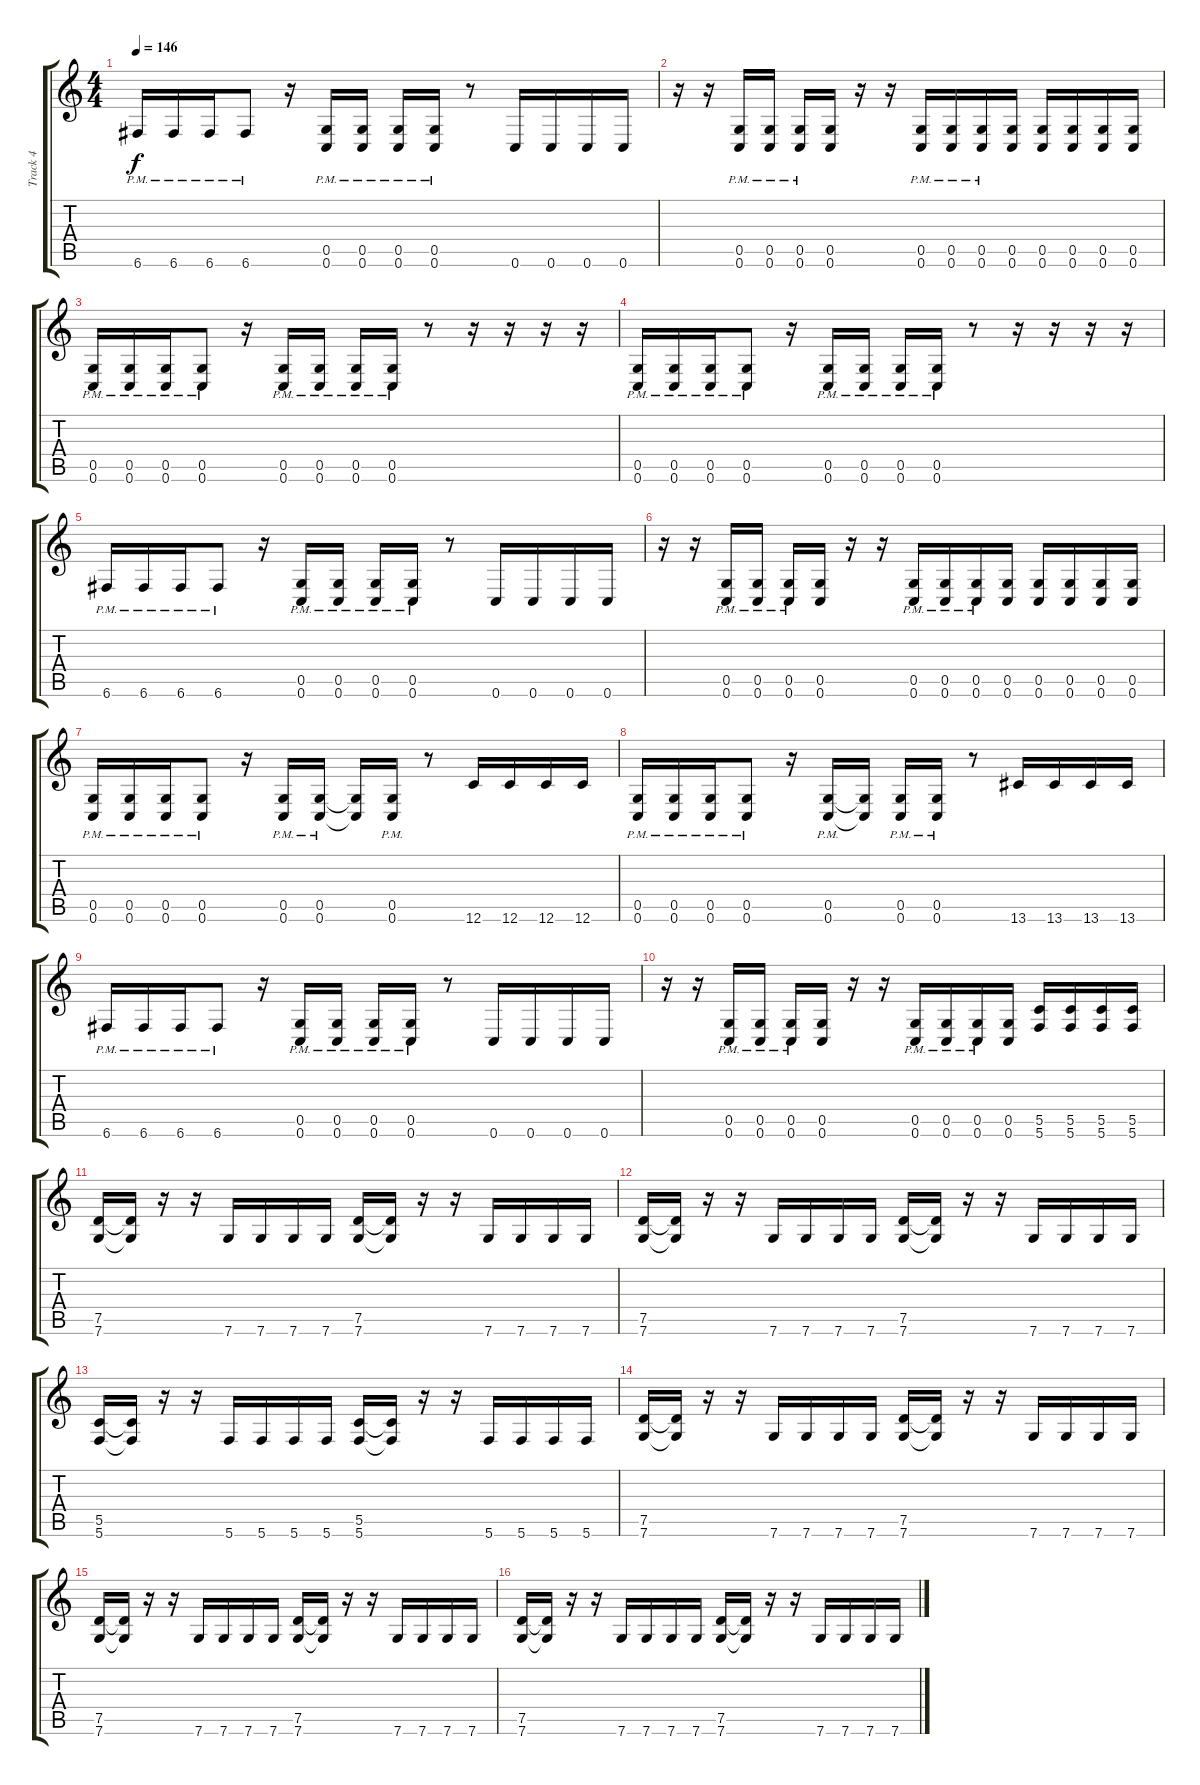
\track ("Track 4" "Track 4") {instrument distortionguitar}
\staff {score tabs}
\tuning (D4 A3 F3 C3 G2 C2) {hide}
\ts (4 4)
\tempo 146
\clef g2
\ks c
6.6{pm}.16{dy f} 6.6{pm}.16 6.6{pm}.16 6.6{pm}.8 r.16 (0.5{pm} 0.6{pm}).16 (0.5{pm} 0.6{pm}).16 (0.5{pm} 0.6{pm}).16 (0.5{pm} 0.6{pm}).16 r.8 0.6.16 0.6.16 0.6.16 0.6.16 |
r.16 r.16 (0.5{pm} 0.6{pm}).16 (0.5{pm} 0.6{pm}).16 (0.5{pm} 0.6{pm}).16 (0.5 0.6).16 r.16 r.16 (0.5 0.6{pm}).16 (0.5{pm} 0.6{pm}).16 (0.5{pm} 0.6{pm}).16 (0.5 0.6).16 (0.5 0.6).16 (0.5 0.6).16 (0.5 0.6).16 (0.5 0.6).16 |
(0.5{pm} 0.6{pm}).16{volume 12} (0.5{pm} 0.6{pm}).16 (0.5{pm} 0.6{pm}).16 (0.5{pm} 0.6{pm}).8 r.16 (0.5{pm} 0.6{pm}).16 (0.5{pm} 0.6{pm}).16 (0.5{pm} 0.6{pm}).16 (0.5{pm} 0.6{pm}).16 r.8 r.16 r.16 r.16 r.16 |
(0.5{pm} 0.6{pm}).16 (0.5{pm} 0.6{pm}).16 (0.5{pm} 0.6{pm}).16 (0.5{pm} 0.6{pm}).8 r.16 (0.5{pm} 0.6{pm}).16 (0.5{pm} 0.6{pm}).16 (0.5{pm} 0.6{pm}).16 (0.5{pm} 0.6{pm}).16 r.8 r.16 r.16 r.16 r.16 |
6.6{pm}.16 6.6{pm}.16 6.6{pm}.16 6.6{pm}.8 r.16 (0.5{pm} 0.6{pm}).16 (0.5{pm} 0.6{pm}).16 (0.5{pm} 0.6{pm}).16 (0.5{pm} 0.6{pm}).16 r.8 0.6.16 0.6.16 0.6.16 0.6.16 |
r.16 r.16 (0.5{pm} 0.6{pm}).16 (0.5{pm} 0.6{pm}).16 (0.5{pm} 0.6{pm}).16 (0.5 0.6).16 r.16 r.16 (0.5 0.6{pm}).16 (0.5{pm} 0.6{pm}).16 (0.5{pm} 0.6{pm}).16 (0.5 0.6).16 (0.5 0.6).16 (0.5 0.6).16 (0.5 0.6).16 (0.5 0.6).16 |
(0.5{pm} 0.6{pm}).16{volume 12} (0.5{pm} 0.6{pm}).16 (0.5{pm} 0.6{pm}).16 (0.5{pm} 0.6{pm}).8 r.16 (0.5{pm} 0.6{pm}).16 (0.5{pm} 0.6{pm}).16 (0.5{t} 0.6{t}).16 (0.5{pm} 0.6{pm}).16 r.8 12.6.16 12.6.16 12.6.16 12.6.16 |
(0.5{pm} 0.6{pm}).16 (0.5{pm} 0.6{pm}).16 (0.5{pm} 0.6{pm}).16 (0.5{pm} 0.6{pm}).8 r.16 (0.5{pm} 0.6{pm}).16 (0.5{t} 0.6{t}).16 (0.5{pm} 0.6{pm}).16 (0.5{pm} 0.6{pm}).16 r.8 13.6.16 13.6.16 13.6.16 13.6.16 |
6.6{pm}.16 6.6{pm}.16 6.6{pm}.16 6.6{pm}.8 r.16 (0.5{pm} 0.6{pm}).16 (0.5{pm} 0.6{pm}).16 (0.5{pm} 0.6{pm}).16 (0.5{pm} 0.6{pm}).16 r.8 0.6.16 0.6.16 0.6.16 0.6.16 |
r.16 r.16 (0.5{pm} 0.6{pm}).16 (0.5{pm} 0.6{pm}).16 (0.5{pm} 0.6{pm}).16 (0.5 0.6).16 r.16 r.16 (0.5 0.6{pm}).16 (0.5{pm} 0.6{pm}).16 (0.5{pm} 0.6{pm}).16 (0.5 0.6).16 (5.5 5.6).16 (5.5 5.6).16 (5.5 5.6).16 (5.5 5.6).16 |
(7.5 7.6).16 (7.5{t} 7.6{t}).16 r.16 r.16 7.6.16 7.6.16 7.6.16 7.6.16 (7.5 7.6).16 (7.5{t} 7.6{t}).16 r.16 r.16 7.6.16 7.6.16 7.6.16 7.6.16 |
(7.5 7.6).16 (7.5{t} 7.6{t}).16 r.16 r.16 7.6.16 7.6.16 7.6.16 7.6.16 (7.5 7.6).16 (7.5{t} 7.6{t}).16 r.16 r.16 7.6.16 7.6.16 7.6.16 7.6.16 |
(5.5 5.6).16 (5.5{t} 5.6{t}).16 r.16 r.16 5.6.16 5.6.16 5.6.16 5.6.16 (5.5 5.6).16 (5.5{t} 5.6{t}).16 r.16 r.16 5.6.16 5.6.16 5.6.16 5.6.16 |
(7.5 7.6).16 (7.5{t} 7.6{t}).16 r.16 r.16 7.6.16 7.6.16 7.6.16 7.6.16 (7.5 7.6).16 (7.5{t} 7.6{t}).16 r.16 r.16 7.6.16 7.6.16 7.6.16 7.6.16 |
(7.5 7.6).16 (7.5{t} 7.6{t}).16 r.16 r.16 7.6.16 7.6.16 7.6.16 7.6.16 (7.5 7.6).16 (7.5{t} 7.6{t}).16 r.16 r.16 7.6.16 7.6.16 7.6.16 7.6.16 |
(7.5 7.6).16 (7.5{t} 7.6{t}).16 r.16 r.16 7.6.16 7.6.16 7.6.16 7.6.16 (7.5 7.6).16 (7.5{t} 7.6{t}).16 r.16 r.16 7.6.16 7.6.16 7.6.16 7.6.16
